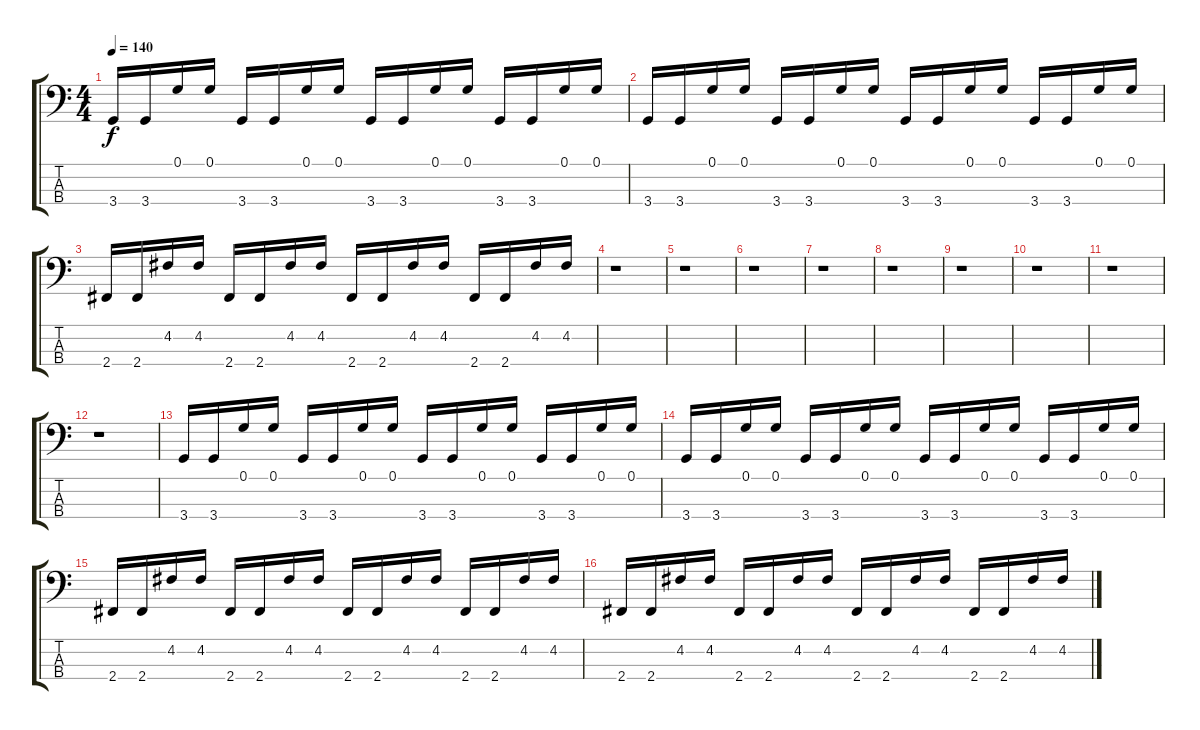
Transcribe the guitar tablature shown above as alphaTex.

\track "" {instrument electricbassfinger}
\staff {score tabs}
\tuning (G2 D2 A1 E1) {hide}
\ts (4 4)
\tempo 140
\clef f4
\ks c
3.4.16{dy f} 3.4.16 0.1.16 0.1.16 3.4.16 3.4.16 0.1.16 0.1.16 3.4.16 3.4.16 0.1.16 0.1.16 3.4.16 3.4.16 0.1.16 0.1.16 |
3.4.16 3.4.16 0.1.16 0.1.16 3.4.16 3.4.16 0.1.16 0.1.16 3.4.16 3.4.16 0.1.16 0.1.16 3.4.16 3.4.16 0.1.16 0.1.16 |
2.4.16 2.4.16 4.2.16 4.2.16 2.4.16 2.4.16 4.2.16 4.2.16 2.4.16 2.4.16 4.2.16 4.2.16 2.4.16 2.4.16 4.2.16 4.2.16 |
r.1 |
r.1 |
r.1 |
r.1 |
r.1 |
r.1 |
r.1 |
r.1 |
r.1 |
3.4.16 3.4.16 0.1.16 0.1.16 3.4.16 3.4.16 0.1.16 0.1.16 3.4.16 3.4.16 0.1.16 0.1.16 3.4.16 3.4.16 0.1.16 0.1.16 |
3.4.16 3.4.16 0.1.16 0.1.16 3.4.16 3.4.16 0.1.16 0.1.16 3.4.16 3.4.16 0.1.16 0.1.16 3.4.16 3.4.16 0.1.16 0.1.16 |
2.4.16 2.4.16 4.2.16 4.2.16 2.4.16 2.4.16 4.2.16 4.2.16 2.4.16 2.4.16 4.2.16 4.2.16 2.4.16 2.4.16 4.2.16 4.2.16 |
2.4.16 2.4.16 4.2.16 4.2.16 2.4.16 2.4.16 4.2.16 4.2.16 2.4.16 2.4.16 4.2.16 4.2.16 2.4.16 2.4.16 4.2.16 4.2.16
